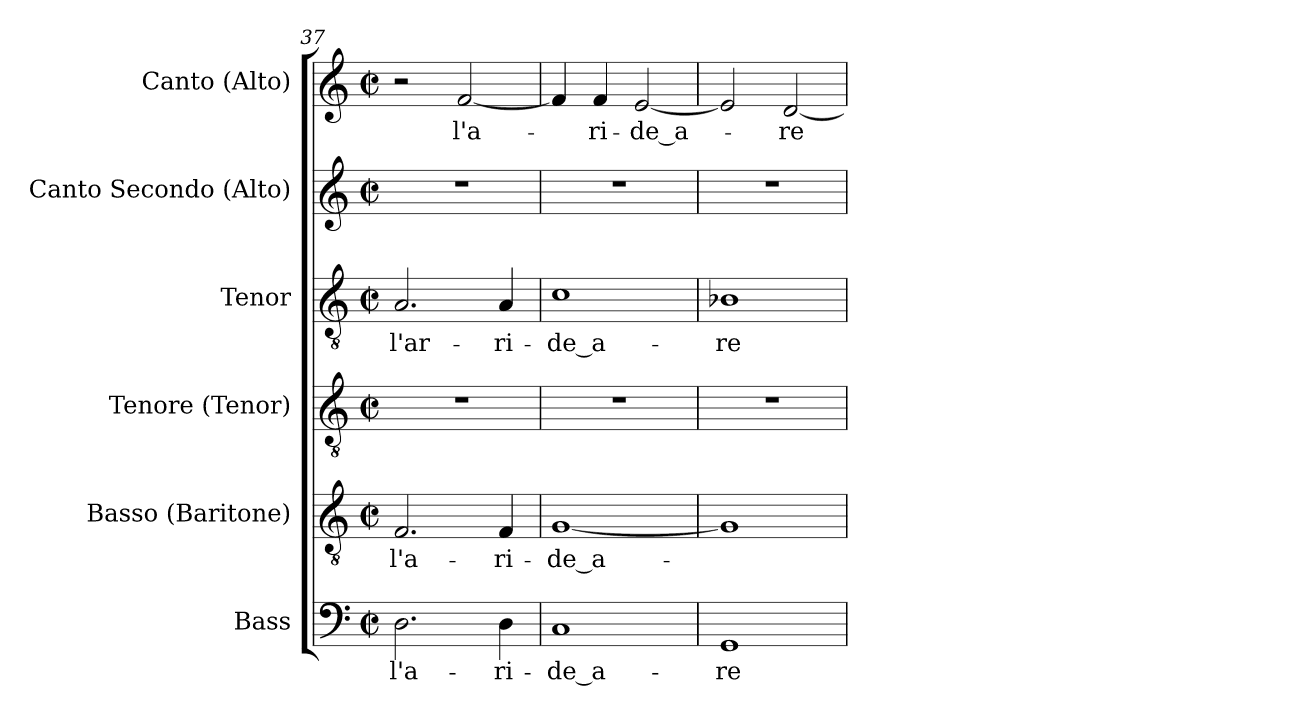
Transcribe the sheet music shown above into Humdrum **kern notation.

**kern	**text	**kern	**text	**kern	**kern	**text	**kern	**kern	**text
*part6	*part6	*part5	*part5	*part4	*part3	*part3	*part2	*part1	*part1
*staff6	*staff6	*staff5	*staff5	*staff4	*staff3	*staff3	*staff2	*staff1	*staff1
*I"Bass	*	*I"Basso (Baritone)	*	*I"Tenore (Tenor)	*I"Tenor	*	*I"Canto Secondo (Alto)	*I"Canto (Alto)	*
*I'B.	*	*I'Bar.	*	*I'T.	*I'T.	*	*I'A.	*I'A.	*
*clefF4	*	*clefGv2	*	*clefGv2	*clefGv2	*	*clefG2	*clefG2	*
*	*	*ITrd7c12	*	*ITrd7c12	*ITrd7c12	*	*	*	*
*k[]	*	*k[]	*	*k[]	*k[]	*	*k[]	*k[]	*
*C:	*	*C:	*	*C:	*C:	*	*C:	*C:	*
*M2/2	*	*M2/2	*	*M2/2	*M2/2	*	*M2/2	*M2/2	*
*met(c|)	*	*met(c|)	*	*met(c|)	*met(c|)	*	*met(c|)	*met(c|)	*
=37	=37	=37	=37	=37	=37	=37	=37	=37	=37
!	!LO:LY:b:color=#000000	!	!	!	!	!	!	!	!
!	!	!	!LO:LY:b:color=#000000	!	!	!	!	!	!
!	!	!	!	!	!	!LO:LY:b:color=#000000	!	!	!
2.Di\	l'a-	2.FFi/	l'a-	1r	2.AAi/	l'ar-	1r	2r	.
!	!	!	!	!	!	!	!	!	!LO:LY:b:color=#000000
.	.	.	.	.	.	.	.	[2fi/	l'a-
!	!LO:LY:b:color=#000000	!	!	!	!	!	!	!	!
!	!	!	!LO:LY:b:color=#000000	!	!	!	!	!	!
!	!	!	!	!	!	!LO:LY:b:color=#000000	!	!	!
4Di\	-ri-	4FFi/	-ri-	.	4AAi/	-ri-	.	.	.
=38	=38	=38	=38	=38	=38	=38	=38	=38	=38
!	!LO:LY:b:color=#000000	!	!	!	!	!	!	!	!
!	!	!	!LO:LY:b:color=#000000	!	!	!	!	!	!
!	!	!	!	!	!	!LO:LY:b:color=#000000	!	!	!
1Ci	-de_a-	[1GGi	-de_a-	1r	1Ci	-de_a-	1r	4fi/]	.
!	!	!	!	!	!	!	!	!	!LO:LY:b:color=#000000
.	.	.	.	.	.	.	.	4fi/	-ri-
!	!	!	!	!	!	!	!	!	!LO:LY:b:color=#000000
.	.	.	.	.	.	.	.	[2ei/	-de_a-
=39	=39	=39	=39	=39	=39	=39	=39	=39	=39
!	!LO:LY:b:color=#000000	!	!	!	!	!	!	!	!
!	!	!	!	!	!	!LO:LY:b:color=#000000	!	!	!
1GGi	-re-	1GGi]	.	1r	1BB-Xi	-re-	1r	2ei/]	.
!	!	!	!	!	!	!	!	!	!LO:LY:b:color=#000000
.	.	.	.	.	.	.	.	[2di/	-re-
=	=	=	=	=	=	=	=	=	=
*-	*-	*-	*-	*-	*-	*-	*-	*-	*-
